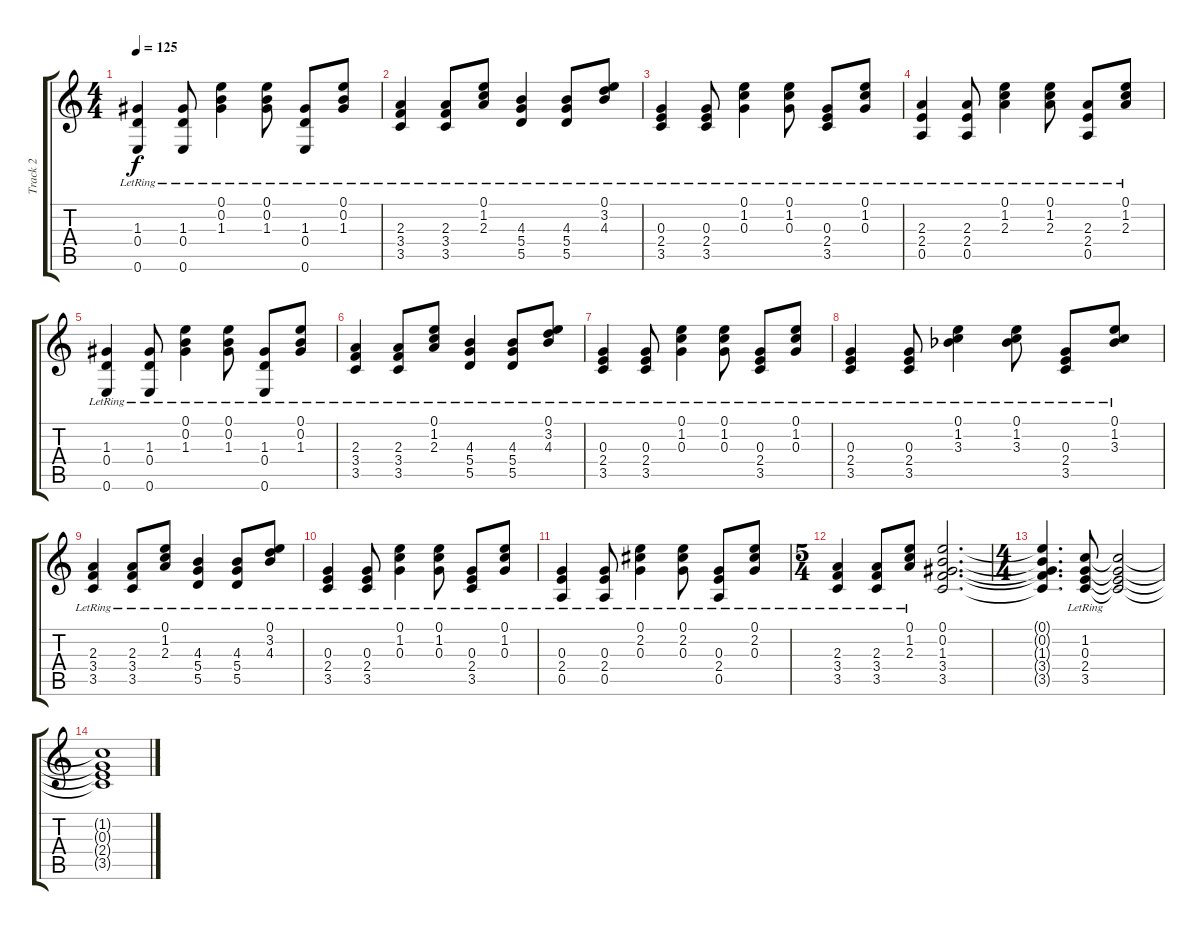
\track ("Track 2" "Track 2") {instrument acousticguitarsteel}
\staff {score tabs}
\tuning (E4 B3 G3 D3 A2 E2) {hide}
\ts (4 4)
\tempo 125
\clef g2
\ks c
(1.3{lr} 0.4{lr} 0.6{lr}).4{dy f} (1.3{lr} 0.4{lr} 0.6{lr}).8 (0.1{lr} 0.2{lr} 1.3{lr}).4 (0.1{lr} 0.2{lr} 1.3{lr}).8 (1.3{lr} 0.4{lr} 0.6{lr}).8 (0.1{lr} 0.2{lr} 1.3{lr}).8 |
(2.3{lr} 3.4{lr} 3.5{lr}).4 (2.3{lr} 3.4{lr} 3.5{lr}).8 (0.1{lr} 1.2{lr} 2.3{lr}).8 (4.3{lr} 5.4{lr} 5.5{lr}).4 (4.3{lr} 5.4{lr} 5.5{lr}).8 (0.1{lr} 3.2{lr} 4.3{lr}).8 |
(0.3 2.4{lr} 3.5{lr}).4 (0.3 2.4{lr} 3.5{lr}).8 (0.1{lr} 1.2{lr} 0.3{lr}).4 (0.1{lr} 1.2{lr} 0.3{lr}).8 (0.3 2.4{lr} 3.5{lr}).8 (0.1{lr} 1.2{lr} 0.3{lr}).8 |
(2.3{lr} 2.4{lr} 0.5{lr}).4 (2.3{lr} 2.4{lr} 0.5{lr}).8 (0.1{lr} 1.2{lr} 2.3{lr}).4 (0.1{lr} 1.2{lr} 2.3{lr}).8 (2.3{lr} 2.4{lr} 0.5{lr}).8 (0.1{lr} 1.2{lr} 2.3{lr}).8 |
(1.3{lr} 0.4{lr} 0.6{lr}).4 (1.3{lr} 0.4{lr} 0.6{lr}).8 (0.1{lr} 0.2{lr} 1.3{lr}).4 (0.1{lr} 0.2{lr} 1.3{lr}).8 (1.3{lr} 0.4{lr} 0.6{lr}).8 (0.1{lr} 0.2{lr} 1.3{lr}).8 |
(2.3{lr} 3.4{lr} 3.5{lr}).4 (2.3{lr} 3.4{lr} 3.5{lr}).8 (0.1{lr} 1.2{lr} 2.3{lr}).8 (4.3{lr} 5.4{lr} 5.5{lr}).4 (4.3{lr} 5.4{lr} 5.5{lr}).8 (0.1{lr} 3.2{lr} 4.3{lr}).8 |
(0.3 2.4{lr} 3.5{lr}).4 (0.3 2.4{lr} 3.5{lr}).8 (0.1{lr} 1.2{lr} 0.3{lr}).4 (0.1{lr} 1.2{lr} 0.3{lr}).8 (0.3 2.4{lr} 3.5{lr}).8 (0.1{lr} 1.2{lr} 0.3{lr}).8 |
(0.3 2.4{lr} 3.5{lr}).4 (0.3 2.4{lr} 3.5{lr}).8 (0.1{lr} 1.2{lr} 3.3{acc b}).4 (0.1{lr} 1.2{lr} 3.3{acc b}).8 (0.3 2.4{lr} 3.5{lr}).8 (0.1{lr} 1.2{lr} 3.3{acc b}).8 |
(2.3{lr} 3.4{lr} 3.5{lr}).4 (2.3{lr} 3.4{lr} 3.5{lr}).8 (0.1{lr} 1.2{lr} 2.3{lr}).8 (4.3{lr} 5.4{lr} 5.5{lr}).4 (4.3{lr} 5.4{lr} 5.5{lr}).8 (0.1{lr} 3.2{lr} 4.3{lr}).8 |
(0.3 2.4{lr} 3.5{lr}).4 (0.3 2.4{lr} 3.5{lr}).8 (0.1{lr} 1.2{lr} 0.3{lr}).4 (0.1{lr} 1.2{lr} 0.3{lr}).8 (0.3 2.4{lr} 3.5{lr}).8 (0.1{lr} 1.2{lr} 0.3{lr}).8 |
(0.3{lr} 2.4{lr} 0.5{lr}).4 (0.3{lr} 2.4{lr} 0.5{lr}).8 (0.1{lr} 2.2{lr} 0.3{lr}).4 (0.1{lr} 2.2{lr} 0.3{lr}).8 (0.3{lr} 2.4{lr} 0.5{lr}).8 (0.1{lr} 2.2{lr} 0.3{lr}).8 |
\ts (5 4)
(2.3{lr} 3.4{lr} 3.5{lr}).4 (2.3{lr} 3.4{lr} 3.5{lr}).8 (0.1{lr} 1.2{lr} 2.3{lr}).8 (0.1 0.2 1.3 3.4 3.5).2{d} |
\ts (4 4)
(0.1{t} 0.2{t} 1.3{t} 3.4{t} 3.5{t}).4{d} (1.2 0.3{lr} 2.4{lr} 3.5{lr}).8 (1.2{t} 0.3{t} 2.4{t} 3.5{t}).2 |
(1.2{t} 0.3{t} 2.4{t} 3.5{t}).1
